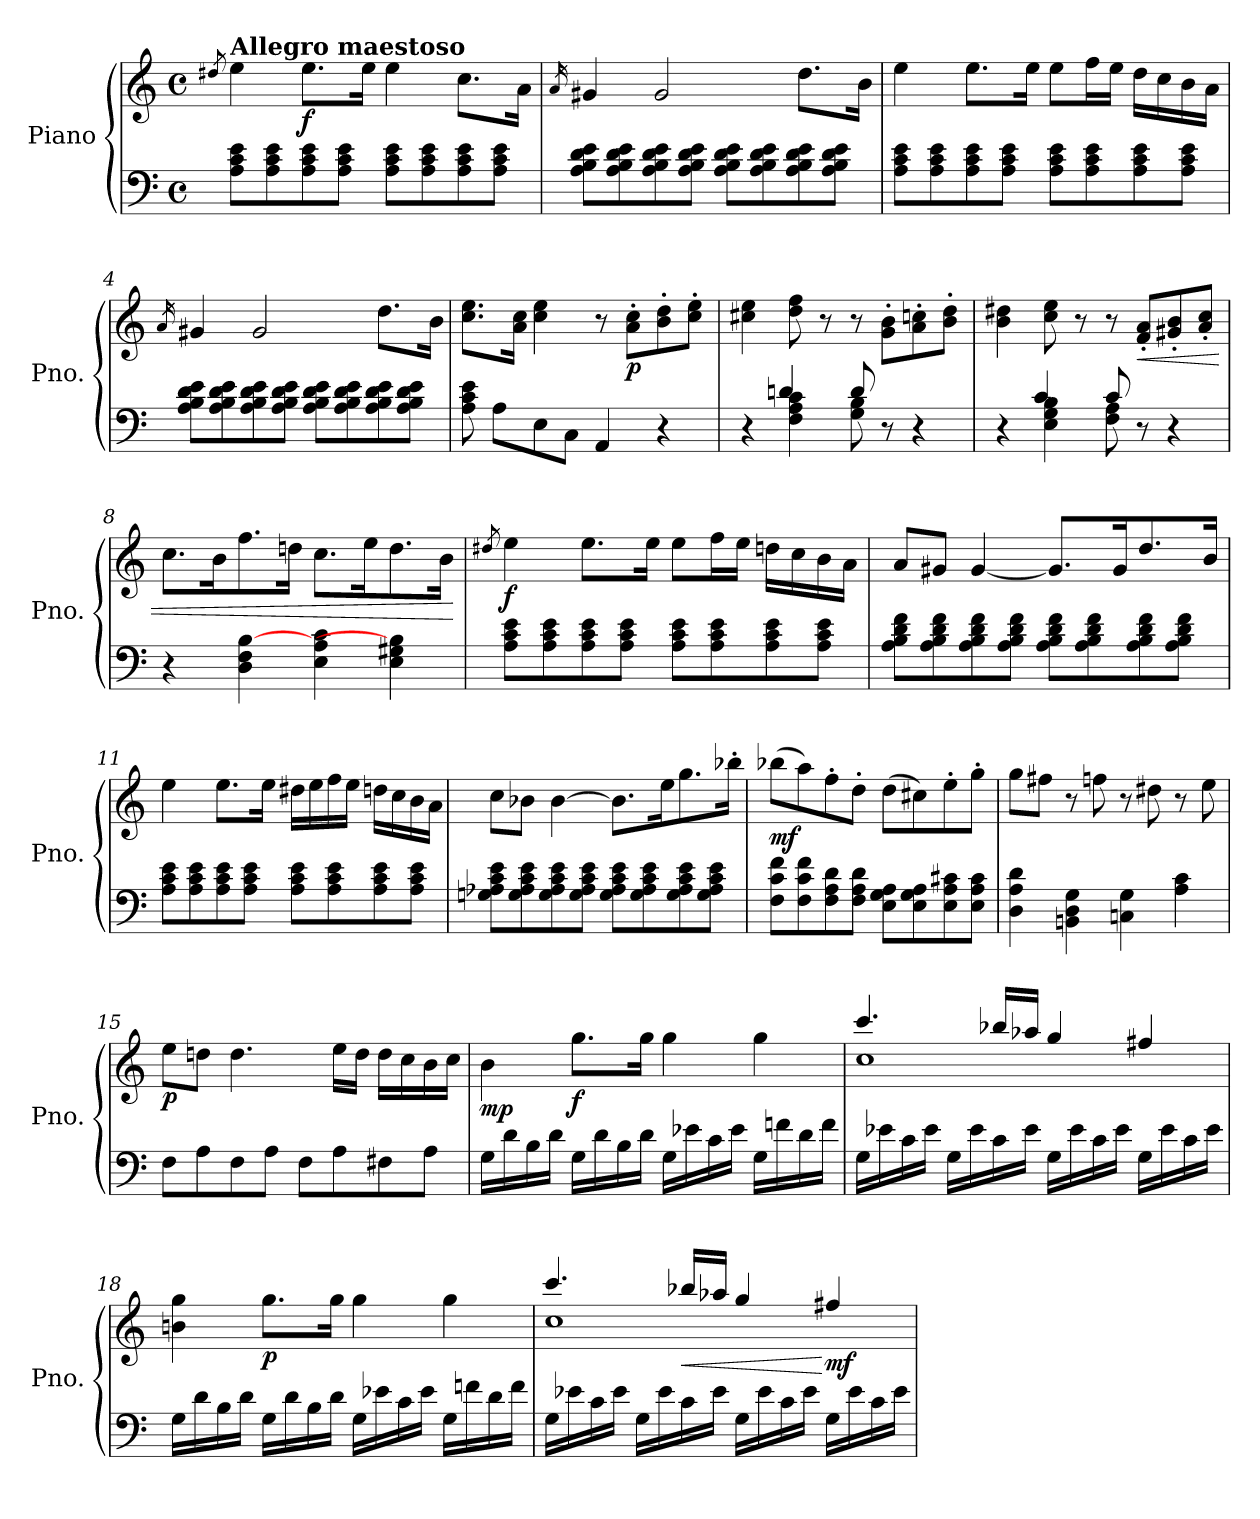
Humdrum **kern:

**kern	**kern	**dynam
*part1	*part1	*part1
*staff2	*staff1	*staff1/2
*I"Piano	*	*
*I'Pno.	*	*
*clefF4	*clefG2	*
*k[]	*k[]	*
*M4/4	*M4/4	*
*met(c)	*met(c)	*
=1	=1	=1
.	8qdd#X/	.
!	!LO:TX:a:B:t=Allegro maestoso	!
!	!	!LO:DY:b
!	!	!LO:DY:n=1:b
8A\ 8c\ 8e\L	4ee\	f mf
8A\ 8c\ 8e\	.	.
!	!	!LO:DY:n=2:b
8A\ 8c\ 8e\	8.ee\L	f
8A\ 8c\ 8e\J	.	.
.	16ee\Jk	.
8A\ 8c\ 8e\L	4ee\	.
8A\ 8c\ 8e\	.	.
8A\ 8c\ 8e\	8.cc\L	.
8A\ 8c\ 8e\J	.	.
.	16a\Jk	.
=2	=2	=2
.	16qa/	.
8A\ 8B\ 8d\ 8e\L	4g#X/	.
8A\ 8B\ 8d\ 8e\	.	.
8A\ 8B\ 8d\ 8e\	2g#/	.
8A\ 8B\ 8d\ 8e\J	.	.
8A\ 8B\ 8d\ 8e\L	.	.
8A\ 8B\ 8d\ 8e\	.	.
8A\ 8B\ 8d\ 8e\	8.dd\L	.
8A\ 8B\ 8d\ 8e\J	.	.
.	16b\Jk	.
=3	=3	=3
8A\ 8c\ 8e\L	4ee\	.
8A\ 8c\ 8e\	.	.
8A\ 8c\ 8e\	8.ee\L	.
8A\ 8c\ 8e\J	.	.
.	16ee\Jk	.
8A\ 8c\ 8e\L	8ee\L	.
8A\ 8c\ 8e\	16ff\L	.
.	16ee\JJ	.
8A\ 8c\ 8e\	16dd\LL	.
.	16cc\	.
8A\ 8c\ 8e\J	16b\	.
.	16a\JJ	.
!!LO:LB:g=z
=4	=4	=4
.	16qa/	.
8A\ 8B\ 8d\ 8e\L	4g#X/	.
8A\ 8B\ 8d\ 8e\	.	.
8A\ 8B\ 8d\ 8e\	2g#/	.
8A\ 8B\ 8d\ 8e\J	.	.
8A\ 8B\ 8d\ 8e\L	.	.
8A\ 8B\ 8d\ 8e\	.	.
8A\ 8B\ 8d\ 8e\	8.dd\L	.
8A\ 8B\ 8d\ 8e\J	.	.
.	16b\Jk	.
=5	=5	=5
8A\ 8c\ 8e\	8.cc\ 8.ee\L	.
8A\L	.	.
.	16a\ 16cc\Jk	.
8E\	4cc\ 4ee\	.
8C\J	.	.
4AA/	8r	.
!	!	!LO:DY:b
.	8a\' 8cc\'L	p
4r	8b\' 8dd\'	.
.	8cc\' 8ee\'J	.
=6	=6	=6
*^	*	*
4r	4ryy	4cc#X\ 4ee\	.
4F\ 4A\ 4c\	4dn/	8dd\ 8ff\	.
.	.	8r	.
8G\ 8B\	8d/	8r	.
8r	4.ryy	8g\' 8b\'L	.
4r	.	8a\' 8ccn\'	.
.	.	8b\' 8dd\'J	.
=7	=7	=7	=7
4r	4ryy	4b\ 4dd#X\	.
4E\ 4G\ 4B\	4c/	8cc\ 8ee\	.
.	.	8r	.
8F\ 8A\	8c/	8r	.
!	!	!	!LO:HP:b
8r	4.ryy	8f/' 8a/'L	<
4r	.	8g#X/' 8b/'	.
.	.	8a/' 8cc/'J	.
*v	*v	*	*
!!LO:LB:g=z
=8	=8	=8
4r	8.cc\L	.
.	16b\K	.
4D\ 4F\ [4B\	8.ff\	.
.	16ddn\Jk	.
4E\ 4A\ 4c\	8.cc\L	.
.	16ee\K	.
4E\ 4G#X\ 4B\]	8.dd\	.
.	16b\Jk	.
.	.	[
=9	=9	=9
.	8qdd#X/	.
!	!	!LO:DY:b
8A\ 8c\ 8e\L	4ee\	f
8A\ 8c\ 8e\	.	.
8A\ 8c\ 8e\	8.ee\L	.
8A\ 8c\ 8e\J	.	.
.	16ee\Jk	.
8A\ 8c\ 8e\L	8ee\L	.
8A\ 8c\ 8e\	16ff\L	.
.	16ee\JJ	.
8A\ 8c\ 8e\	16ddn\LL	.
.	16cc\	.
8A\ 8c\ 8e\J	16b\	.
.	16a\JJ	.
=10	=10	=10
8A\ 8B\ 8d\ 8f\L	8a/L	.
8A\ 8B\ 8d\ 8f\	8g#X/J	.
8A\ 8B\ 8d\ 8f\	[4g#/	.
8A\ 8B\ 8d\ 8f\J	.	.
8A\ 8B\ 8d\ 8f\L	8.g#/L]	.
8A\ 8B\ 8d\ 8f\	.	.
.	16g#/K	.
8A\ 8B\ 8d\ 8f\	8.dd/	.
8A\ 8B\ 8d\ 8f\J	.	.
.	16b/Jk	.
!!LO:LB:g=z
=11	=11	=11
8A\ 8c\ 8e\L	4ee\	.
8A\ 8c\ 8e\	.	.
8A\ 8c\ 8e\	8.ee\L	.
8A\ 8c\ 8e\J	.	.
.	16ee\Jk	.
8A\ 8c\ 8e\L	16dd#X\LL	.
.	16ee\	.
8A\ 8c\ 8e\	16ff\	.
.	16ee\JJ	.
8A\ 8c\ 8e\	16ddn\LL	.
.	16cc\	.
8A\ 8c\ 8e\J	16b\	.
.	16a\JJ	.
=12	=12	=12
8Gn\ 8A-X\ 8c\ 8e\L	8cc\L	.
8G\ 8A-\ 8c\ 8e\	8b-X\J	.
8G\ 8A-\ 8c\ 8e\	[4b-\	.
8G\ 8A-\ 8c\ 8e\J	.	.
8G\ 8A-\ 8c\ 8e\L	8.b-\L]	.
8G\ 8A-\ 8c\ 8e\	.	.
.	16ee\K	.
8G\ 8A-\ 8c\ 8e\	8.gg\	.
8G\ 8A-\ 8c\ 8e\J	.	.
.	16bb-X'\Jk	.
=13	=13	=13
!	!	!LO:DY:b
8F\ 8c\ 8f\L	(>8bb-X\L	mf
8F\ 8c\ 8f\	8aa\)	.
8F\ 8A\ 8d\	8ff'\	.
8F\ 8A\ 8d\J	8dd'\J	.
8E\ 8G\ 8A\L	(>8dd\L	.
8E\ 8G\ 8A\	8cc#X\)	.
8E\ 8A\ 8c#X\	8ee'\	.
8E\ 8A\ 8c#\J	8gg'\J	.
!!LO:LB:g=z
=14	=14	=14
4D\ 4A\ 4d\	8gg\L	.
.	8ff#X\J	.
4BBn\ 4D\ 4G\	8r	.
.	8ffn\	.
4Cn\ 4G\	8r	.
.	8dd#X\	.
4A\ 4c\	8r	.
.	8ee\	.
=15	=15	=15
!	!	!LO:DY:b
8F\L	8ee\L	p
8A\	8ddn\J	.
8F\	4.dd\	.
8A\J	.	.
8F\L	.	.
8A\	16ee\LL	.
.	16dd\JJ	.
8F#X\	16dd\LL	.
.	16cc\	.
8A\J	16b\	.
.	16cc\JJ	.
=16	=16	=16
*	*MM120	*
!	!	!LO:DY:b
16G\LL	4b\	mp
16d\	.	.
16B\	.	.
16d\JJ	.	.
!	!	!LO:DY:b
16G\LL	8.gg\L	f
16d\	.	.
16B\	.	.
16d\JJ	16gg\Jk	.
16G\LL	4gg\	.
16e-X\	.	.
16c\	.	.
16e-\JJ	.	.
16G\LL	4gg\	.
16fn\	.	.
16d\	.	.
16f\JJ	.	.
!!LO:PB:g=z
=17	=17	=17
*	*^	*
16G\LL	4.ccc/	1cc	.
16e-X\	.	.	.
16c\	.	.	.
16e-\JJ	.	.	.
16G\LL	.	.	.
16e-\	.	.	.
16c\	16bb-X/LL	.	.
16e-\JJ	16aa-X/JJ	.	.
16G\LL	4gg/	.	.
16e-\	.	.	.
16c\	.	.	.
16e-\JJ	.	.	.
16G\LL	4ff#X/	.	.
16e-\	.	.	.
16c\	.	.	.
16e-\JJ	.	.	.
*	*v	*v	*
=18	=18	=18
16G\LL	4bn\ 4gg\	.
16d\	.	.
16B\	.	.
16d\JJ	.	.
!	!	!LO:DY:b
16G\LL	8.gg\L	p
16d\	.	.
16B\	.	.
16d\JJ	16gg\Jk	.
16G\LL	4gg\	.
16e-X\	.	.
16c\	.	.
16e-\JJ	.	.
16G\LL	4gg\	.
16fn\	.	.
16d\	.	.
16f\JJ	.	.
!!LO:LB:g=z
=19	=19	=19
*	*^	*
16G\LL	4.ccc/	1cc	.
16e-X\	.	.	.
16c\	.	.	.
16e-\JJ	.	.	.
16G\LL	.	.	.
16e-\	.	.	.
!	!	!	!LO:HP:b
16c\	16bb-X/LL	.	<
16e-\JJ	16aa-X/JJ	.	.
16G\LL	4gg/	.	.
16e-\	.	.	.
16c\	.	.	.
16e-\JJ	.	.	.
!	!	!	!LO:DY:n=1:b
16G\LL	4ff#X/	.	[ mf
16e-\	.	.	.
16c\	.	.	.
16e-\JJ	.	.	.
*	*v	*v	*
=	=	=
*-	*-	*-
